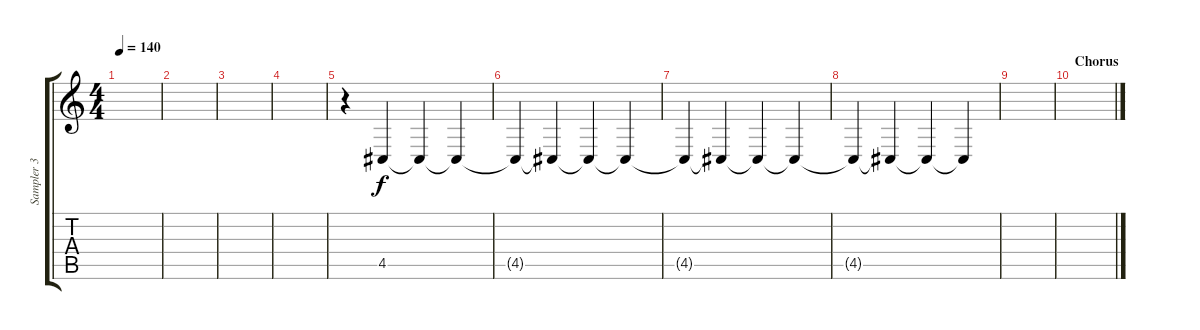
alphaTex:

\track ("Sampler 3 (J.Hahn)" "Sampler 3 ") {instrument stringensemble1}
\staff {score tabs}
\tuning (E4 B3 G3 D3 A2 E2) {hide}
\ts (4 4)
\tempo 140
\clef g2
\ks c
|
|
|
|
r.4 4.5.4{volume 0 instrument lead5charang} 4.5{t}.4{volume 2} 4.5{t}.4{volume 3} |
4.5{t}.4{volume 4} 4.5{t}.4{volume 6} 4.5{t}.4{volume 7} 4.5{t}.4{volume 7} |
4.5{t}.4 4.5{t}.4 4.5{t}.4 4.5{t}.4 |
4.5{t}.4 4.5{t}.4 4.5{t}.4 4.5{t}.4 |
|
\section ("" "Chorus")
